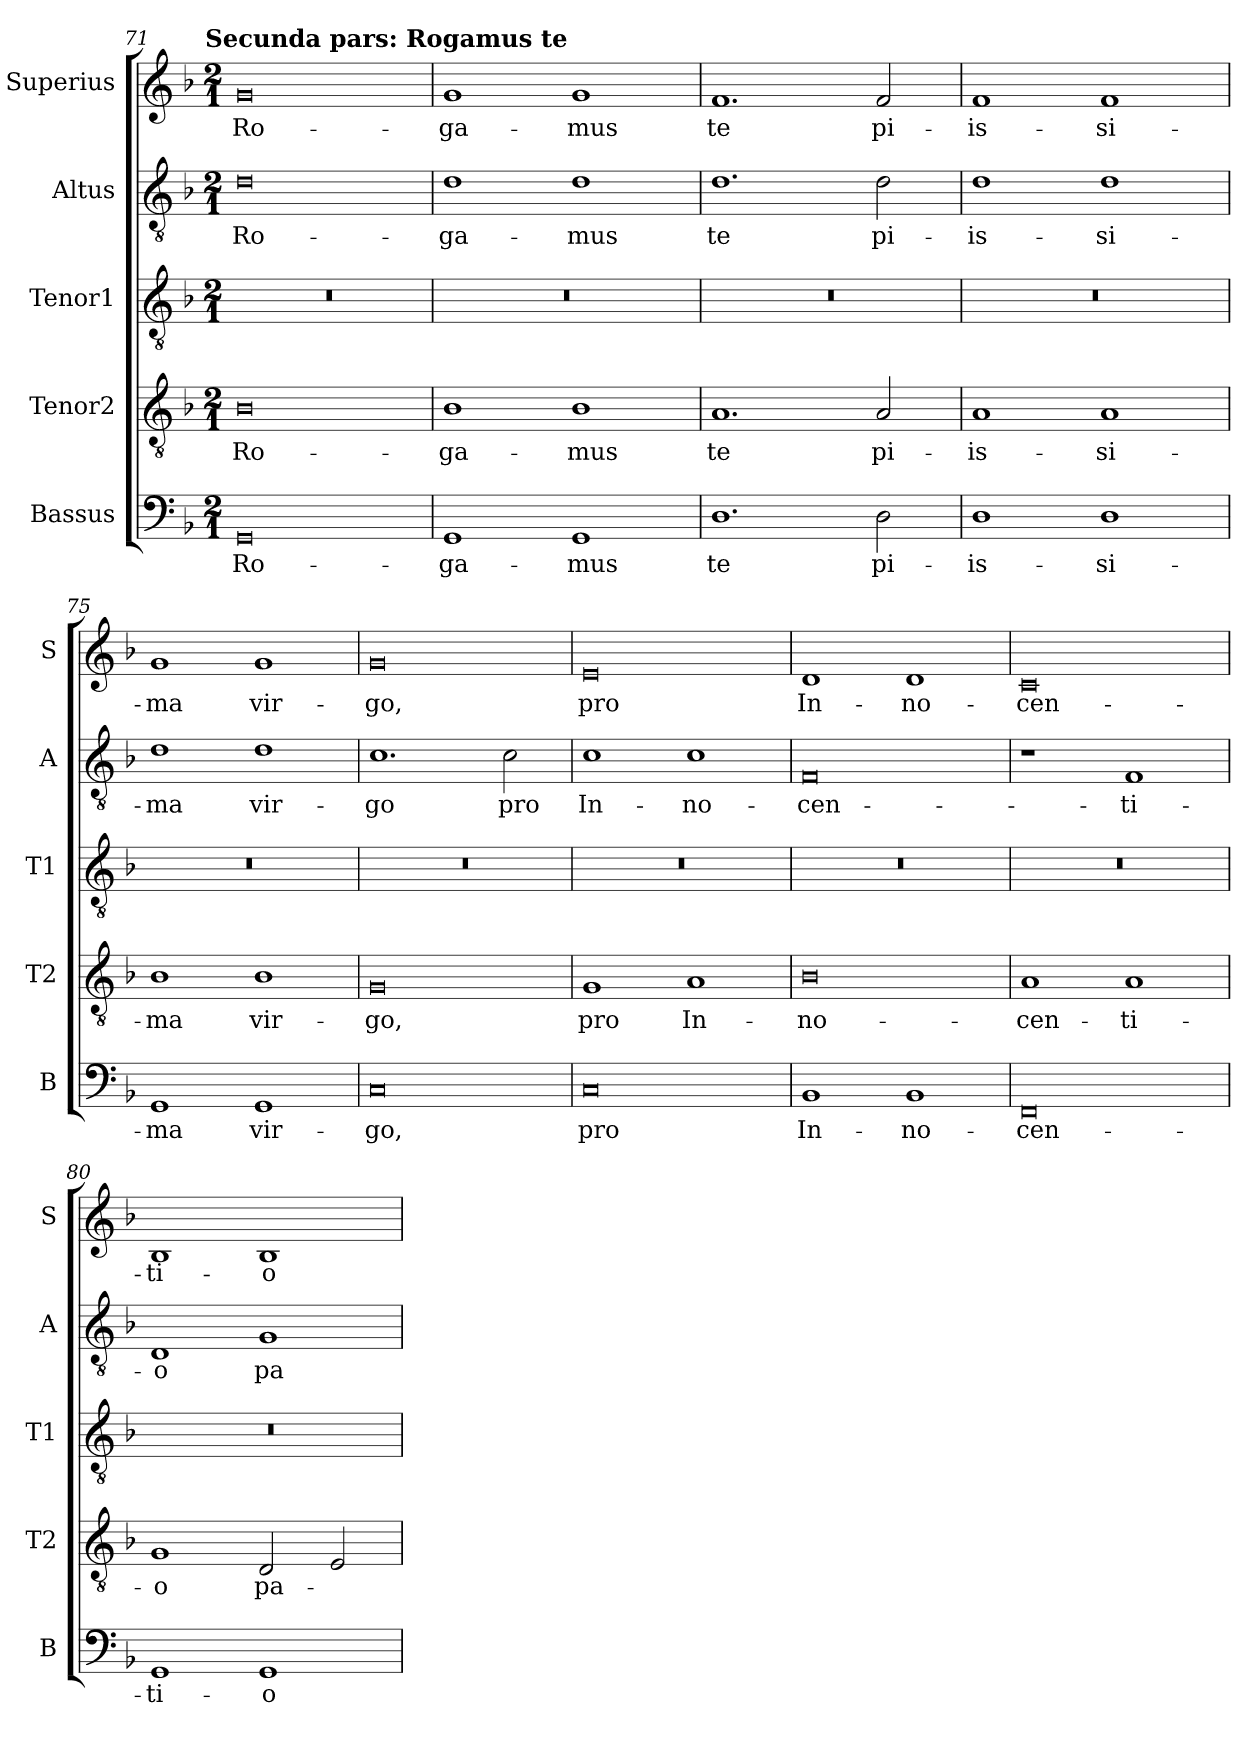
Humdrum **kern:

**kern	**text	**kern	**text	**kern	**kern	**text	**kern	**text
*part5	*part5	*part4	*part4	*part3	*part2	*part2	*part1	*part1
*staff5	*staff5	*staff4	*staff4	*staff3	*staff2	*staff2	*staff1	*staff1
*I"Bassus	*	*I"Tenor2	*	*I"Tenor1	*I"Altus	*	*I"Superius	*
*I'B	*	*I'T2	*	*I'T1	*I'A	*	*I'S	*
!!LO:LB:g=z
*clefF4	*	*clefGv2	*	*clefGv2	*clefGv2	*	*clefG2	*
*k[b-]	*	*k[b-]	*	*k[b-]	*k[b-]	*	*k[b-]	*
!!LO:TX:omd:t=Secunda pars&colon; Rogamus te
*M2/1	*	*M2/1	*	*M2/1	*M2/1	*	*M2/1	*
=71	=71	=71	=71	=71	=71	=71	=71	=71
0GG	Ro-	0B-	Ro-	0r	0d	Ro-	0g	Ro-
=72	=72	=72	=72	=72	=72	=72	=72	=72
1GG	-ga-	1B-	-ga-	0r	1d	-ga-	1g	-ga-
1GG	-mus	1B-	-mus	.	1d	-mus	1g	-mus
=73	=73	=73	=73	=73	=73	=73	=73	=73
1.D	te	1.A	te	0r	1.d	te	1.f	te
2D\	pi-	2A/	pi-	.	2d\	pi-	2f/	pi-
=74	=74	=74	=74	=74	=74	=74	=74	=74
1D	-is-	1A	-is-	0r	1d	-is-	1f	-is-
1D	-si-	1A	-si-	.	1d	-si-	1f	-si-
=75	=75	=75	=75	=75	=75	=75	=75	=75
1GG	-ma	1B-	-ma	0r	1d	-ma	1g	-ma
1GG	vir-	1B-	vir-	.	1d	vir-	1g	vir-
=76	=76	=76	=76	=76	=76	=76	=76	=76
0C	-go,	0G	-go,	0r	1.c	-go	0g	-go,
.	.	.	.	.	2c\	pro	.	.
=77	=77	=77	=77	=77	=77	=77	=77	=77
0C	pro	1G	pro	0r	1c	In-	0e	pro
.	.	1A	In-	.	1c	-no-	.	.
=78	=78	=78	=78	=78	=78	=78	=78	=78
1BB-	In-	0B-	-no-	0r	0F	-cen-	1d	In-
1BB-	-no-	.	.	.	.	.	1d	-no-
=79	=79	=79	=79	=79	=79	=79	=79	=79
0FF	-cen-	1A	-cen-	0r	1r	.	0c	-cen-
.	.	1A	-ti-	.	1F	-ti-	.	.
=80	=80	=80	=80	=80	=80	=80	=80	=80
1GG	-ti-	1G	-o	0r	1D	-o	1B-	-ti-
1GG	-o	2D/	pa-	.	1G	pa-	1B-	-o
.	.	2E/	.	.	.	.	.	.
=	=	=	=	=	=	=	=	=
*-	*-	*-	*-	*-	*-	*-	*-	*-
